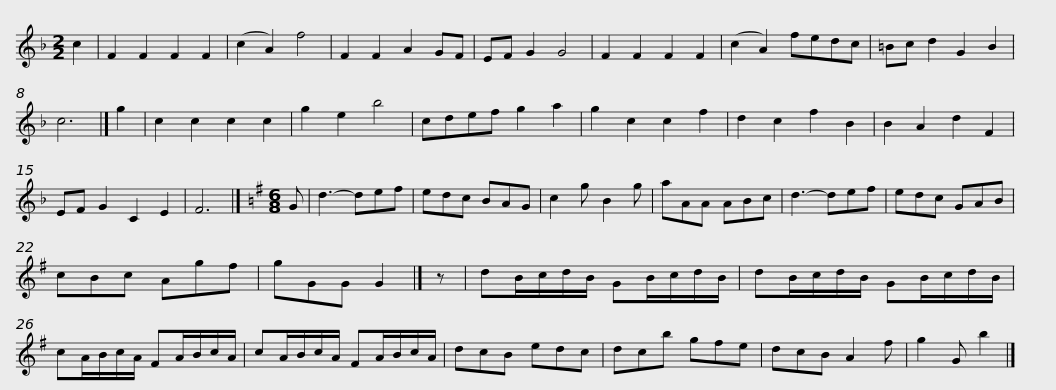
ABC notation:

X:1
L:1/8
M:2/2
I:linebreak $
K:F
V:1 treble
V:1
 c2 | F2 F2 F2 F2 | (c2 A2) f4 | F2 F2 A2 GF | EF G2 G4 | %5
 F2 F2 F2 F2 | (c2 A2) fedc | =Bc d2 G2 B2 | c6 |] g2 | %10
 c2 c2 c2 c2 |$ g2 e2 b4 | cdef g2 a2 | g2 c2 c2 f2 | d2 c2 f2 B2 | %15
 B2 A2 d2 F2 | EF G2 C2 E2 | F6 |][K:G][M:6/8] G | d3- def | %20
 edc BAG |$ c2 g B2 g | aAA ABc | d3- def | edc GAB | %25
 cBc Agf | gGG G2 |] z | dB/c/d/B/ GB/c/d/B/ |$ dB/c/d/B/ GB/c/d/B/ | %30
 cA/B/c/A/ FA/B/c/A/ | cA/B/c/A/ FA/B/c/A/ | dcB edc | dcb gfe | dcB A2 f |$ %35
 g2 G b2 |] %36
